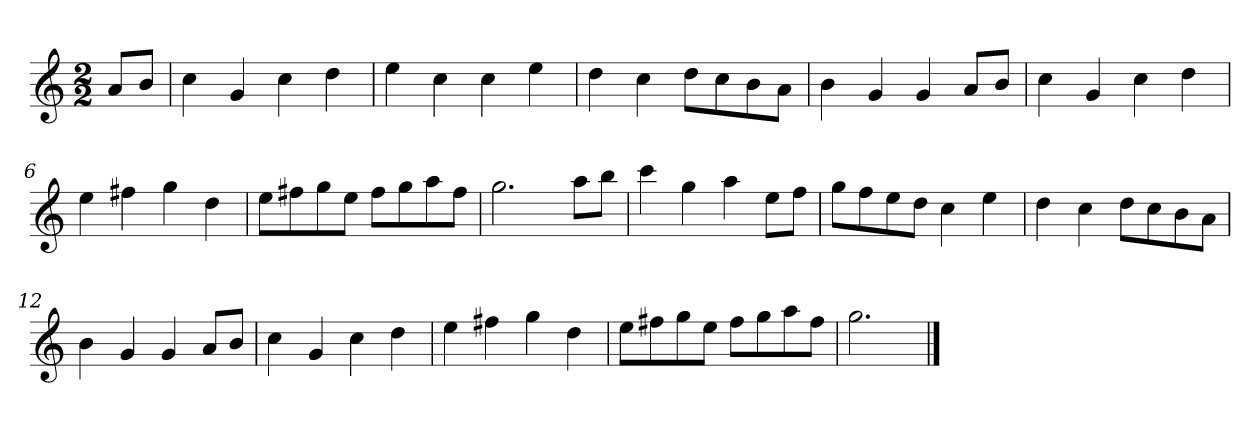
**kern
*part1
*staff1
*k[]
*M2/2
*MM120
=
8aL
8bJ
=1
4cc
4g
4cc
4dd
=2
4ee
4cc
4cc
4ee
=3
4dd
4cc
8ddL
8cc
8b
8aJ
=4
4b
4g
4g
8aL
8bJ
=5
4cc
4g
4cc
4dd
=6
4ee
4ff#X
4gg
4dd
=7
8eeL
8ff#X
8gg
8eeJ
8ff#L
8gg
8aa
8ff#J
=8
2.gg
8aaL
8bbJ
=9
4ccc
4gg
4aa
8eeL
8ffJ
=10
8ggL
8ff
8ee
8ddJ
4cc
4ee
=11
4dd
4cc
8ddL
8cc
8b
8aJ
=12
4b
4g
4g
8aL
8bJ
=13
4cc
4g
4cc
4dd
=14
4ee
4ff#X
4gg
4dd
=15
8eeL
8ff#X
8gg
8eeJ
8ff#L
8gg
8aa
8ff#J
=16
2.gg
==
*-
